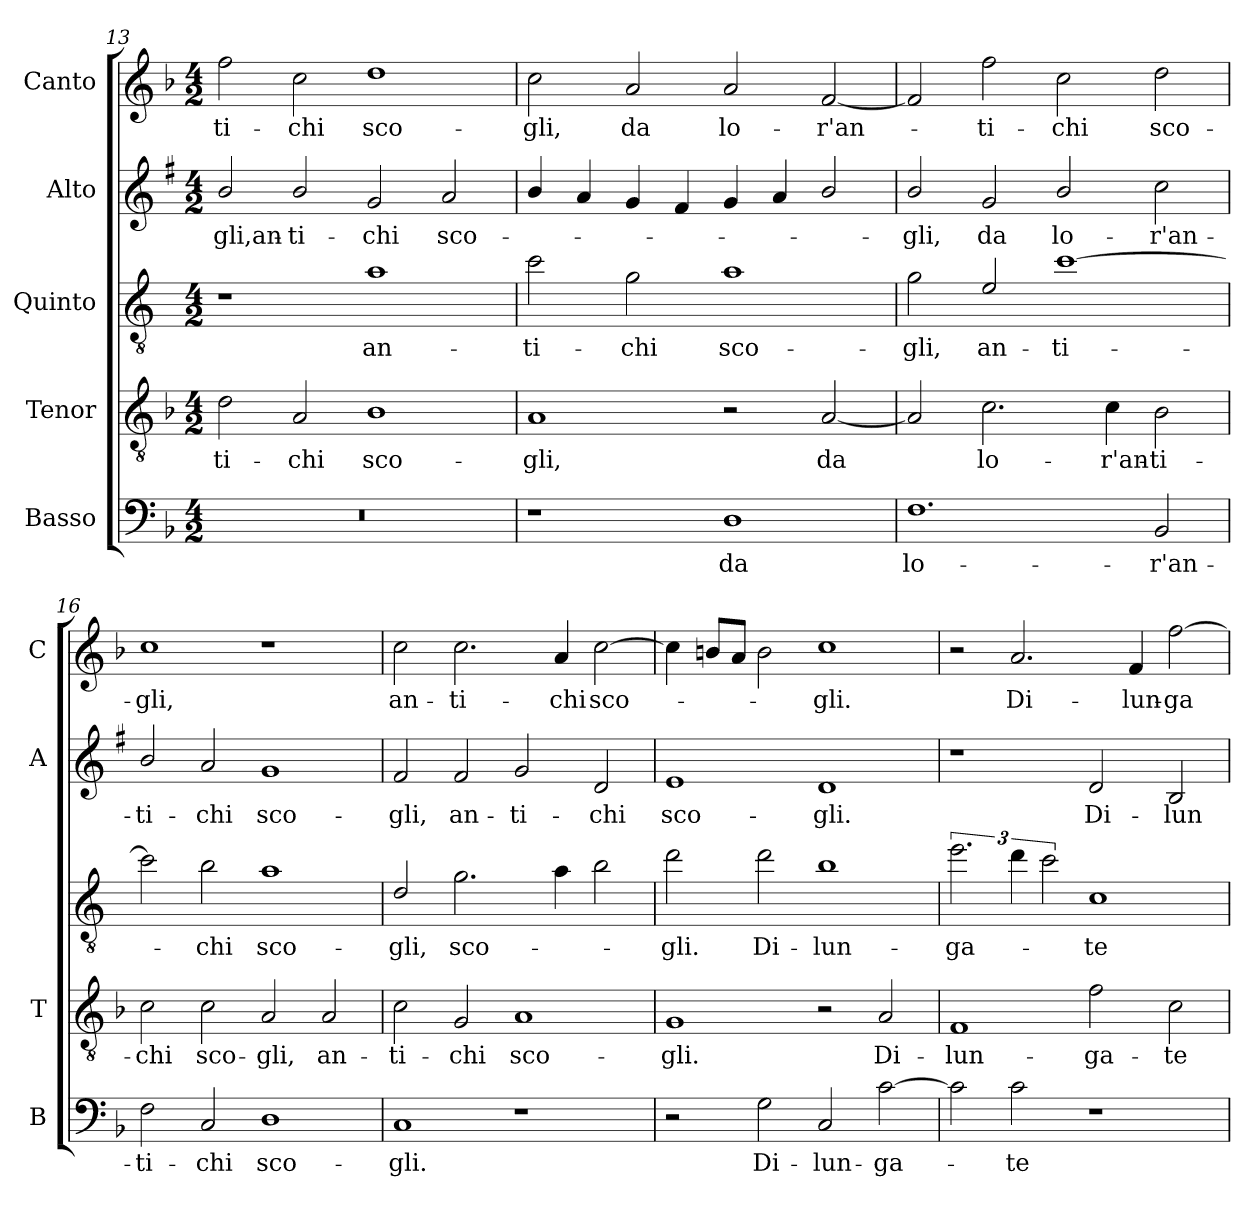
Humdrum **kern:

**kern	**text	**kern	**text	**kern	**text	**kern	**text	**kern	**text
*part5	*part5	*part4	*part4	*part3	*part3	*part2	*part2	*part1	*part1
*staff5	*staff5	*staff4	*staff4	*staff3	*staff3	*staff2	*staff2	*staff1	*staff1
*I"Basso	*	*I"Tenor	*	*I"Quinto	*	*I"Alto	*	*I"Canto	*
*I'B	*	*I'T	*	*	*	*I'A	*	*I'C	*
*clefF4	*	*clefGv2	*	*clefGv2	*	*clefG2	*	*clefG2	*
*	*	*	*	*ITrd4c7	*	*ITrd1c2	*	*	*
*k[b-]	*	*k[b-]	*	*k[b-]	*	*k[b-]	*	*k[b-]	*
*F:	*	*F:	*	*F:	*	*F:	*	*F:	*
*M4/2	*	*M4/2	*	*M4/2	*	*M4/2	*	*M4/2	*
=13	=13	=13	=13	=13	=13	=13	=13	=13	=13
!	!	!	!LO:LY:b	!	!	!	!LO:LY:b	!	!LO:LY:b
0r	.	2d\	-ti-	1r	.	2a/	-gli,an-	2ff\	-ti-
!	!	!	!LO:LY:b	!	!	!	!LO:LY:b	!	!LO:LY:b
.	.	2A/	-chi	.	.	2a/	-ti-	2cc\	-chi
!	!	!	!LO:LY:b	!	!LO:LY:b	!	!LO:LY:b	!	!LO:LY:b
.	.	1B-	sco-	1d	an-	2f/	-chi	1dd	sco-
!	!	!	!	!	!	!	!LO:LY:b	!	!
.	.	.	.	.	.	2g/	sco-	.	.
!!LO:PB:g=z
=14	=14	=14	=14	=14	=14	=14	=14	=14	=14
!	!	!	!LO:LY:b	!	!LO:LY:b	!	!	!	!LO:LY:b
1r	.	1A	-gli,	2f\	-ti-	4a/	.	2cc\	-gli,
.	.	.	.	.	.	4g/	.	.	.
!	!	!	!	!	!LO:LY:b	!	!	!	!LO:LY:b
.	.	.	.	2c\	-chi	4f/	.	2a/	da
.	.	.	.	.	.	4e/	.	.	.
!	!LO:LY:b	!	!	!	!LO:LY:b	!	!	!	!LO:LY:b
1D	da	2r	.	1d	sco-	4f/	.	2a/	lo-
.	.	.	.	.	.	4g/	.	.	.
!	!	!	!LO:LY:b	!	!	!	!	!	!LO:LY:b
.	.	[2A/	da	.	.	2a/	.	[2f/	-r'an-
=15	=15	=15	=15	=15	=15	=15	=15	=15	=15
!	!LO:LY:b	!	!	!	!LO:LY:b	!	!LO:LY:b	!	!
1.F	lo-	2A/]	.	2c\	-gli,	2a/	-gli,	2f/]	.
!	!	!	!LO:LY:b	!	!LO:LY:b	!	!LO:LY:b	!	!LO:LY:b
.	.	2.c\	lo-	2A/	an-	2f/	da	2ff\	-ti-
!	!	!	!	!	!LO:LY:b	!	!LO:LY:b	!	!LO:LY:b
.	.	.	.	[1f	-ti-	2a/	lo-	2cc\	-chi
!	!	!	!LO:LY:b	!	!	!	!	!	!
.	.	4c\	-r'an-	.	.	.	.	.	.
!	!LO:LY:b	!	!LO:LY:b	!	!	!	!LO:LY:b	!	!LO:LY:b
2BB-/	-r'an-	2B-\	-ti-	.	.	2b-\	-r'an-	2dd\	sco-
=16	=16	=16	=16	=16	=16	=16	=16	=16	=16
!	!LO:LY:b	!	!LO:LY:b	!	!	!	!LO:LY:b	!	!LO:LY:b
2F\	-ti-	2c\	-chi	2f\]	.	2a/	-ti-	1cc	-gli,
!	!LO:LY:b	!	!LO:LY:b	!	!LO:LY:b	!	!LO:LY:b	!	!
2C/	-chi	2c\	sco-	2e\	-chi	2g/	-chi	.	.
!	!LO:LY:b	!	!LO:LY:b	!	!LO:LY:b	!	!LO:LY:b	!	!
1D	sco-	2A/	-gli,	1d	sco-	1f	sco-	1r	.
!	!	!	!LO:LY:b	!	!	!	!	!	!
.	.	2A/	an-	.	.	.	.	.	.
=17	=17	=17	=17	=17	=17	=17	=17	=17	=17
!	!LO:LY:b	!	!LO:LY:b	!	!LO:LY:b	!	!LO:LY:b	!	!LO:LY:b
1C	-gli.	2c\	-ti-	2G/	-gli,	2e/	-gli,	2cc\	an-
!	!	!	!LO:LY:b	!	!LO:LY:b	!	!LO:LY:b	!	!LO:LY:b
.	.	2G/	-chi	2.c\	sco-	2e/	an-	2.cc\	-ti-
!	!	!	!LO:LY:b	!	!	!	!LO:LY:b	!	!
1r	.	1A	sco-	.	.	2f/	-ti-	.	.
!	!	!	!	!	!	!	!	!	!LO:LY:b
.	.	.	.	4d\	.	.	.	4a/	-chi
!	!	!	!	!	!	!	!LO:LY:b	!	!LO:LY:b
.	.	.	.	2e\	.	2c/	-chi	[2cc\	sco-
=18	=18	=18	=18	=18	=18	=18	=18	=18	=18
!	!	!	!LO:LY:b	!	!LO:LY:b	!	!LO:LY:b	!	!
2r	.	1G	-gli.	2g\	-gli.	1d	sco-	4cc\]	.
.	.	.	.	.	.	.	.	8bn/L	.
.	.	.	.	.	.	.	.	8a/J	.
!	!LO:LY:b	!	!	!	!LO:LY:b	!	!	!	!
2G\	Di-	.	.	2g\	Di-	.	.	2b\	.
!	!LO:LY:b	!	!	!	!LO:LY:b	!	!LO:LY:b	!	!LO:LY:b
2C/	-lun-	2r	.	1e	-lun-	1c	-gli.	1cc	-gli.
!	!LO:LY:b	!	!LO:LY:b	!	!	!	!	!	!
[2c\	-ga-	2A/	Di-	.	.	.	.	.	.
!!LO:LB:g=z
=19	=19	=19	=19	=19	=19	=19	=19	=19	=19
!	!	!	!LO:LY:b	!	!LO:LY:b	!	!	!	!
2c\]	.	1F	-lun-	3.a\	-ga-	1r	.	2r	.
!	!LO:LY:b	!	!	!	!	!	!	!	!LO:LY:b
2c\	-te	.	.	6g\	.	.	.	2.a/	Di-
.	.	.	.	3f\	.	.	.	.	.
!	!	!	!LO:LY:b	!	!LO:LY:b	!	!LO:LY:b	!	!
1r	.	2f\	-ga-	1F	-te	2c/	Di-	.	.
!	!	!	!	!	!	!	!	!	!LO:LY:b
.	.	.	.	.	.	.	.	4f/	-lun-
!	!	!	!LO:LY:b	!	!	!	!LO:LY:b	!	!LO:LY:b
.	.	2c\	-te	.	.	2A/	-lun-	[2ff\	-ga-
=	=	=	=	=	=	=	=	=	=
*-	*-	*-	*-	*-	*-	*-	*-	*-	*-
